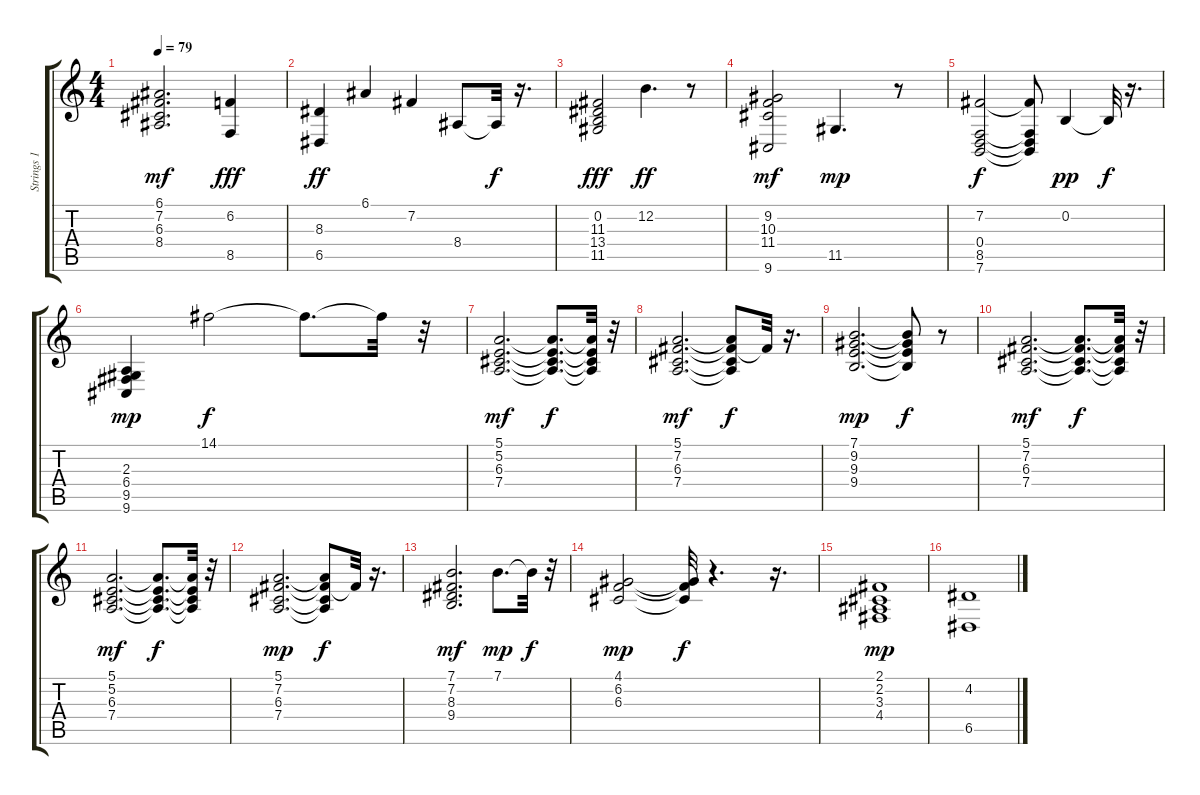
\track ("Strings 1" "Strings 1") {instrument stringensemble2}
\staff {score tabs}
\tuning (E4 B3 G3 D3 A2 E2) {hide}
\ts (4 4)
\tempo 79
\clef g2
\ks c
(6.1 7.2 6.3 8.4).2{d dy mf} (6.2 8.5).4{dy fff} |
(8.3 6.5).4{dy ff} 6.1.4 7.2.4 8.4.8 8.4{t}.32{dy f} r.16{d} |
(0.2 11.3 13.4 11.5).2{dy fff} 12.2.4{d dy ff} r.8 |
(9.2 10.3 11.4 9.6).2{dy mf} 11.5.4{d dy mp} r.8 |
(7.2 0.4 8.5 7.6).2{dy f} (7.2{t} 0.4{t} 8.5{t} 7.6{t}).8 0.2.4{dy pp} 0.2{t}.32{dy f} r.16{d} |
(2.3 6.4 9.5 9.6).4{dy mp} 14.1.2{dy f} 14.1{t}.8{d} 14.1{t}.32 r.32 |
(5.1 5.2 6.3 7.4).2{d dy mf} (5.1{t} 5.2{t} 6.3{t} 7.4{t}).8{d dy f} (5.1{t} 5.2{t} 6.3{t} 7.4{t}).32 r.32 |
(5.1 7.2 6.3 7.4).2{d dy mf} (5.1{t} 7.2{t} 6.3{t} 7.4{t}).8{dy f} 7.2{t}.32 r.16{d} |
(7.1 9.2 9.3 9.4).2{d dy mp} (7.1{t} 9.2{t} 9.3{t} 9.4{t}).8{dy f} r.8 |
(5.1 7.2 6.3 7.4).2{d dy mf} (5.1{t} 7.2{t} 6.3{t} 7.4{t}).8{d dy f} (5.1{t} 7.2{t} 6.3{t} 7.4{t}).32 r.32 |
(5.1 5.2 6.3 7.4).2{d dy mf} (5.1{t} 5.2{t} 6.3{t} 7.4{t}).8{d dy f} (5.1{t} 5.2{t} 6.3{t} 7.4{t}).32 r.32 |
(5.1 7.2 6.3 7.4).2{d dy mp} (5.1{t} 7.2{t} 6.3{t} 7.4{t}).8{dy f} 7.2{t}.32 r.16{d} |
(7.1 7.2 8.3 9.4).2{d dy mf} 7.1.8{d dy mp} 7.1{t}.32{dy f} r.32 |
(4.1 6.2 6.3).2{dy mp} (4.1{t} 6.2{t} 6.3{t}).32{dy f} r.4{d} r.16{d} |
(2.1 2.2 3.3 4.4).1{dy mp} |
(4.2 6.5).1
